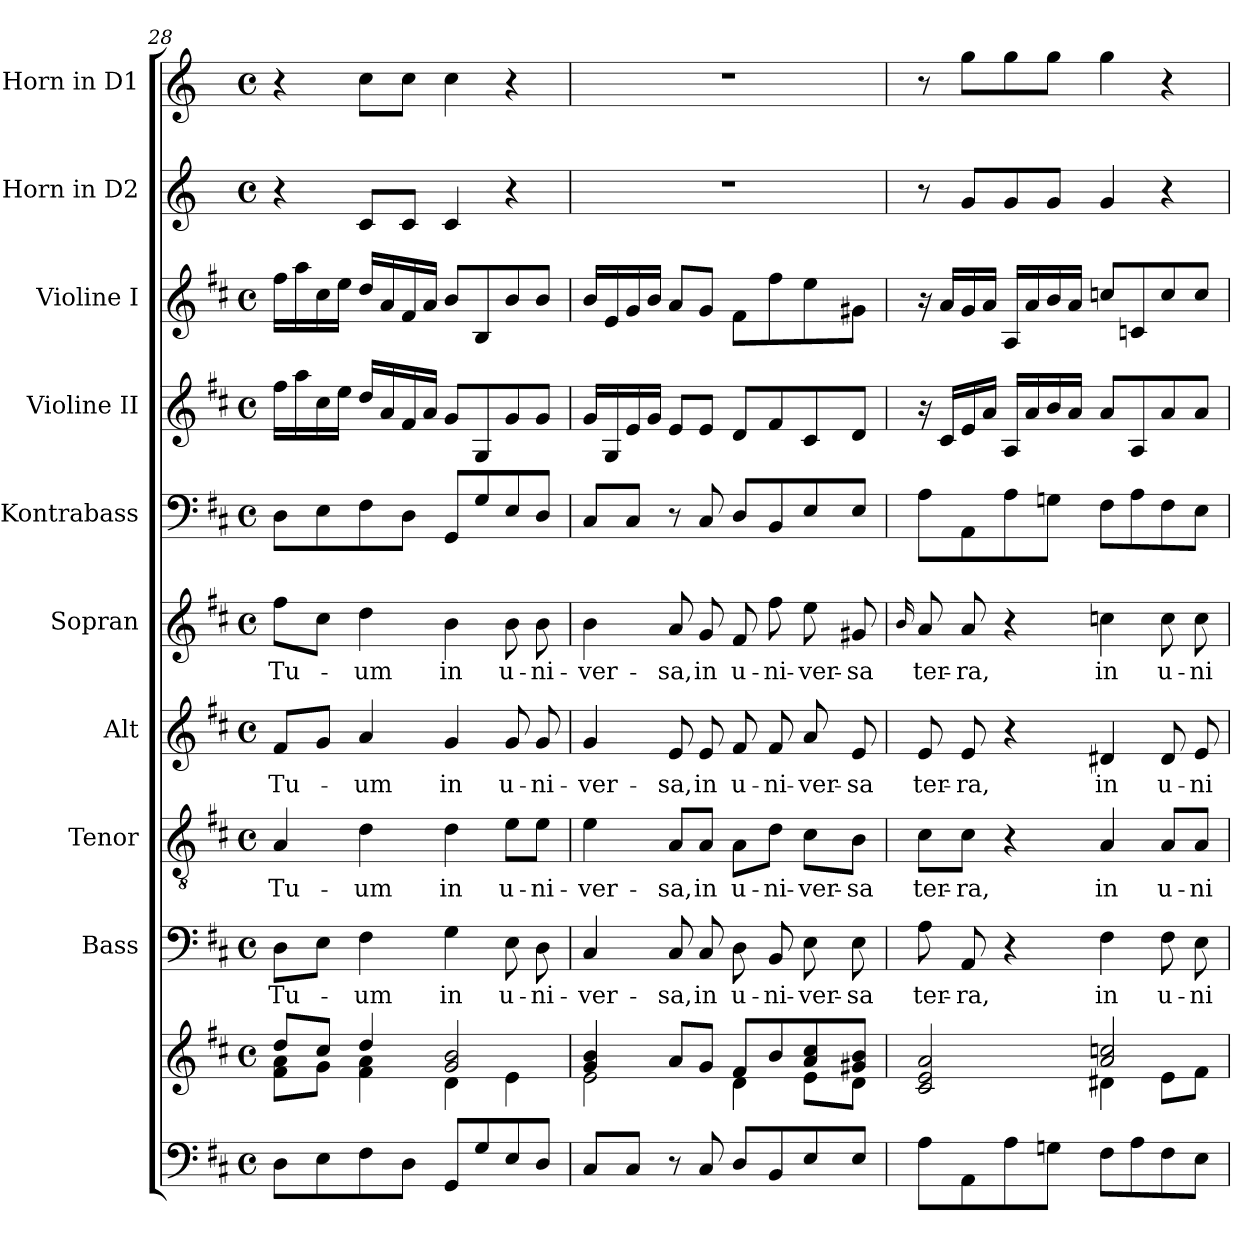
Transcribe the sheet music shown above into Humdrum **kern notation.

**kern	**kern	**kern	**text	**kern	**text	**kern	**text	**kern	**text	**kern	**kern	**kern	**kern	**kern
*part10	*part10	*part9	*part9	*part8	*part8	*part7	*part7	*part6	*part6	*part5	*part4	*part3	*part2	*part1
*staff11	*staff10	*staff9	*staff9	*staff8	*staff8	*staff7	*staff7	*staff6	*staff6	*staff5	*staff4	*staff3	*staff2	*staff1
*	*	*I"Bass	*	*I"Tenor	*	*I"Alt	*	*I"Sopran	*	*I"Kontrabass	*I"Violine II	*I"Violine I	*I"Horn in D2	*I"Horn in D1
*	*	*I'B.	*	*I'T.	*	*I'A.	*	*I'S.	*	*I'Kb.	*I'Vl. II	*I'Vl. I	*	*
*clefF4	*clefG2	*clefF4	*	*clefGv2	*	*clefG2	*	*clefG2	*	*clefF4	*clefG2	*clefG2	*clefG2	*clefG2
*	*	*	*	*	*	*	*	*	*	*ITrd7c12	*	*	*ITrd-1c-2	*ITrd-1c-2
*k[f#c#]	*k[f#c#]	*k[f#c#]	*	*k[f#c#]	*	*k[f#c#]	*	*k[f#c#]	*	*k[f#c#]	*k[f#c#]	*k[f#c#]	*k[f#c#]	*k[f#c#]
*D:	*D:	*D:	*	*D:	*	*D:	*	*D:	*	*D:	*D:	*D:	*D:	*D:
*M4/4	*M4/4	*M4/4	*	*M4/4	*	*M4/4	*	*M4/4	*	*M4/4	*M4/4	*M4/4	*M4/4	*M4/4
*met(c)	*met(c)	*met(c)	*	*met(c)	*	*met(c)	*	*met(c)	*	*met(c)	*met(c)	*met(c)	*met(c)	*met(c)
=28	=28	=28	=28	=28	=28	=28	=28	=28	=28	=28	=28	=28	=28	=28
*	*^	*	*	*	*	*	*	*	*	*	*	*	*	*
!	!	!	!	!LO:LY:b	!	!LO:LY:b	!	!LO:LY:b	!	!LO:LY:b	!	!	!	!	!
8D\L	8dd/L	8f#\ 8a\L	8D\L	Tu-	4A/	Tu-	8f#/L	Tu-	8ff#\L	Tu-	8DD\L	16ff#\LL	16ff#\LL	4r	4r
.	.	.	.	.	.	.	.	.	.	.	.	16aa\	16aa\	.	.
8E\	8cc#/J	8g\J	8E\J	.	.	.	8g/J	.	8cc#\J	.	8EE\	16cc#\	16cc#\	.	.
.	.	.	.	.	.	.	.	.	.	.	.	16ee\JJ	16ee\JJ	.	.
!	!	!	!	!LO:LY:b	!	!LO:LY:b	!	!LO:LY:b	!	!LO:LY:b	!	!	!	!	!
8F#\	4dd/	4f#\ 4a\	4F#\	-um	4d\	-um	4a/	-um	4dd\	-um	8FF#\	16dd/LL	16dd/LL	8d/L	8dd\L
.	.	.	.	.	.	.	.	.	.	.	.	16a/	16a/	.	.
8D\J	.	.	.	.	.	.	.	.	.	.	8DD\J	16f#/	16f#/	8d/J	8dd\J
.	.	.	.	.	.	.	.	.	.	.	.	16a/JJ	16a/JJ	.	.
!	!	!	!	!LO:LY:b	!	!LO:LY:b	!	!LO:LY:b	!	!LO:LY:b	!	!	!	!	!
8GG/L	2g/ 2b/	4d\	4G\	in	4d\	in	4g/	in	4b\	in	8GGG/L	8g/L	8b/L	4d/	4dd\
8G/	.	.	.	.	.	.	.	.	.	.	8GG/	8G/	8B/	.	.
!	!	!	!	!LO:LY:b	!	!LO:LY:b	!	!LO:LY:b	!	!LO:LY:b	!	!	!	!	!
8E/	.	4e\	8E\	u-	8e\L	u-	8g/	u-	8b\	u-	8EE/	8g/	8b/	4r	4r
!	!	!	!	!LO:LY:b	!	!LO:LY:b	!	!LO:LY:b	!	!LO:LY:b	!	!	!	!	!
8D/J	.	.	8D\	-ni-	8e\J	-ni-	8g/	-ni-	8b\	-ni-	8DD/J	8g/J	8b/J	.	.
=29	=29	=29	=29	=29	=29	=29	=29	=29	=29	=29	=29	=29	=29	=29	=29
!	!	!	!	!LO:LY:b	!	!LO:LY:b	!	!LO:LY:b	!	!LO:LY:b	!	!	!	!	!
8C#/L	4g/ 4b/	2e\	4C#/	-ver-	4e\	-ver-	4g/	-ver-	4b\	-ver-	8CC#/L	16g/LL	16b/LL	1r	1r
.	.	.	.	.	.	.	.	.	.	.	.	16G/	16e/	.	.
8C#/J	.	.	.	.	.	.	.	.	.	.	8CC#/J	16e/	16g/	.	.
.	.	.	.	.	.	.	.	.	.	.	.	16g/JJ	16b/JJ	.	.
!	!	!	!	!LO:LY:b	!	!LO:LY:b	!	!LO:LY:b	!	!LO:LY:b	!	!	!	!	!
8r	8a/L	.	8C#/	-sa,	8A/L	-sa,	8e/	-sa,	8a/	-sa,	8r	8e/L	8a/L	.	.
!	!	!	!	!LO:LY:b	!	!LO:LY:b	!	!LO:LY:b	!	!LO:LY:b	!	!	!	!	!
8C#/	8g/J	.	8C#/	in	8A/J	in	8e/	in	8g/	in	8CC#/	8e/J	8g/J	.	.
!	!	!	!	!LO:LY:b	!	!LO:LY:b	!	!LO:LY:b	!	!LO:LY:b	!	!	!	!	!
8D/L	8f#/L	4d\	8D\	u-	8A\L	u-	8f#/	u-	8f#/	u-	8DD/L	8d/L	8f#\L	.	.
!	!	!	!	!LO:LY:b	!	!LO:LY:b	!	!LO:LY:b	!	!LO:LY:b	!	!	!	!	!
8BB/	8b/	.	8BB/	-ni-	8d\J	-ni-	8f#/	-ni-	8ff#\	-ni-	8BBB/	8f#/	8ff#\	.	.
!	!	!	!	!LO:LY:b	!	!LO:LY:b	!	!LO:LY:b	!	!LO:LY:b	!	!	!	!	!
8E/	8a/ 8cc#/	8e\L	8E\	-ver-	8c#\L	-ver-	8a/	-ver-	8ee\	-ver-	8EE/	8c#/	8ee\	.	.
!	!	!	!	!LO:LY:b	!	!LO:LY:b	!	!LO:LY:b	!	!LO:LY:b	!	!	!	!	!
8E/J	8g#X/ 8b/J	8d\J	8E\	-sa	8B\J	-sa	8e/	-sa	8g#X/	-sa	8EE/J	8d/J	8g#X\J	.	.
!!LO:PB:g=z
=30	=30	=30	=30	=30	=30	=30	=30	=30	=30	=30	=30	=30	=30	=30	=30
.	.	.	.	.	.	.	.	.	16qqb/	.	.	.	.	.	.
!	!	!	!	!LO:LY:b	!	!LO:LY:b	!	!LO:LY:b	!	!LO:LY:b	!	!	!	!	!
8A\L	2c#/ 2e/ 2a/	2ryy	8A\	ter-	8c#\L	ter-	8e/	ter-	8a/	ter-	8AA\L	16r	16r	8r	8r
.	.	.	.	.	.	.	.	.	.	.	.	16c#/LL	16a/LL	.	.
!	!	!	!	!LO:LY:b	!	!LO:LY:b	!	!LO:LY:b	!	!LO:LY:b	!	!	!	!	!
8AA\	.	.	8AA/	-ra,	8c#\J	-ra,	8e/	-ra,	8a/	-ra,	8AAA\	16e/	16g/	8a/L	8aa\L
.	.	.	.	.	.	.	.	.	.	.	.	16a/JJ	16a/JJ	.	.
8A\	.	.	4r	.	4r	.	4r	.	4r	.	8AA\	16A/LL	16A/LL	8a/	8aa\
.	.	.	.	.	.	.	.	.	.	.	.	16a/	16a/	.	.
8Gn\J	.	.	.	.	.	.	.	.	.	.	8GGn\J	16b/	16b/	8a/J	8aa\J
.	.	.	.	.	.	.	.	.	.	.	.	16a/JJ	16a/JJ	.	.
!	!	!	!	!LO:LY:b	!	!LO:LY:b	!	!LO:LY:b	!	!LO:LY:b	!	!	!	!	!
8F#\L	2a/ 2ccn/	4d#X\	4F#\	in	4A/	in	4d#X/	in	4ccn\	in	8FF#\L	8a/L	8ccn/L	4a/	4aa\
8A\	.	.	.	.	.	.	.	.	.	.	8AA\	8A/	8cn/	.	.
!	!	!	!	!LO:LY:b	!	!LO:LY:b	!	!LO:LY:b	!	!LO:LY:b	!	!	!	!	!
8F#\	.	8e\L	8F#\	u-	8A/L	u-	8d#/	u-	8cc\	u-	8FF#\	8a/	8cc/	4r	4r
!	!	!	!	!LO:LY:b	!	!LO:LY:b	!	!LO:LY:b	!	!LO:LY:b	!	!	!	!	!
8E\J	.	8f#\J	8E\	-ni-	8A/J	-ni-	8e/	-ni-	8cc\	-ni-	8EE\J	8a/J	8cc/J	.	.
*	*v	*v	*	*	*	*	*	*	*	*	*	*	*	*	*
=	=	=	=	=	=	=	=	=	=	=	=	=	=	=
*-	*-	*-	*-	*-	*-	*-	*-	*-	*-	*-	*-	*-	*-	*-
